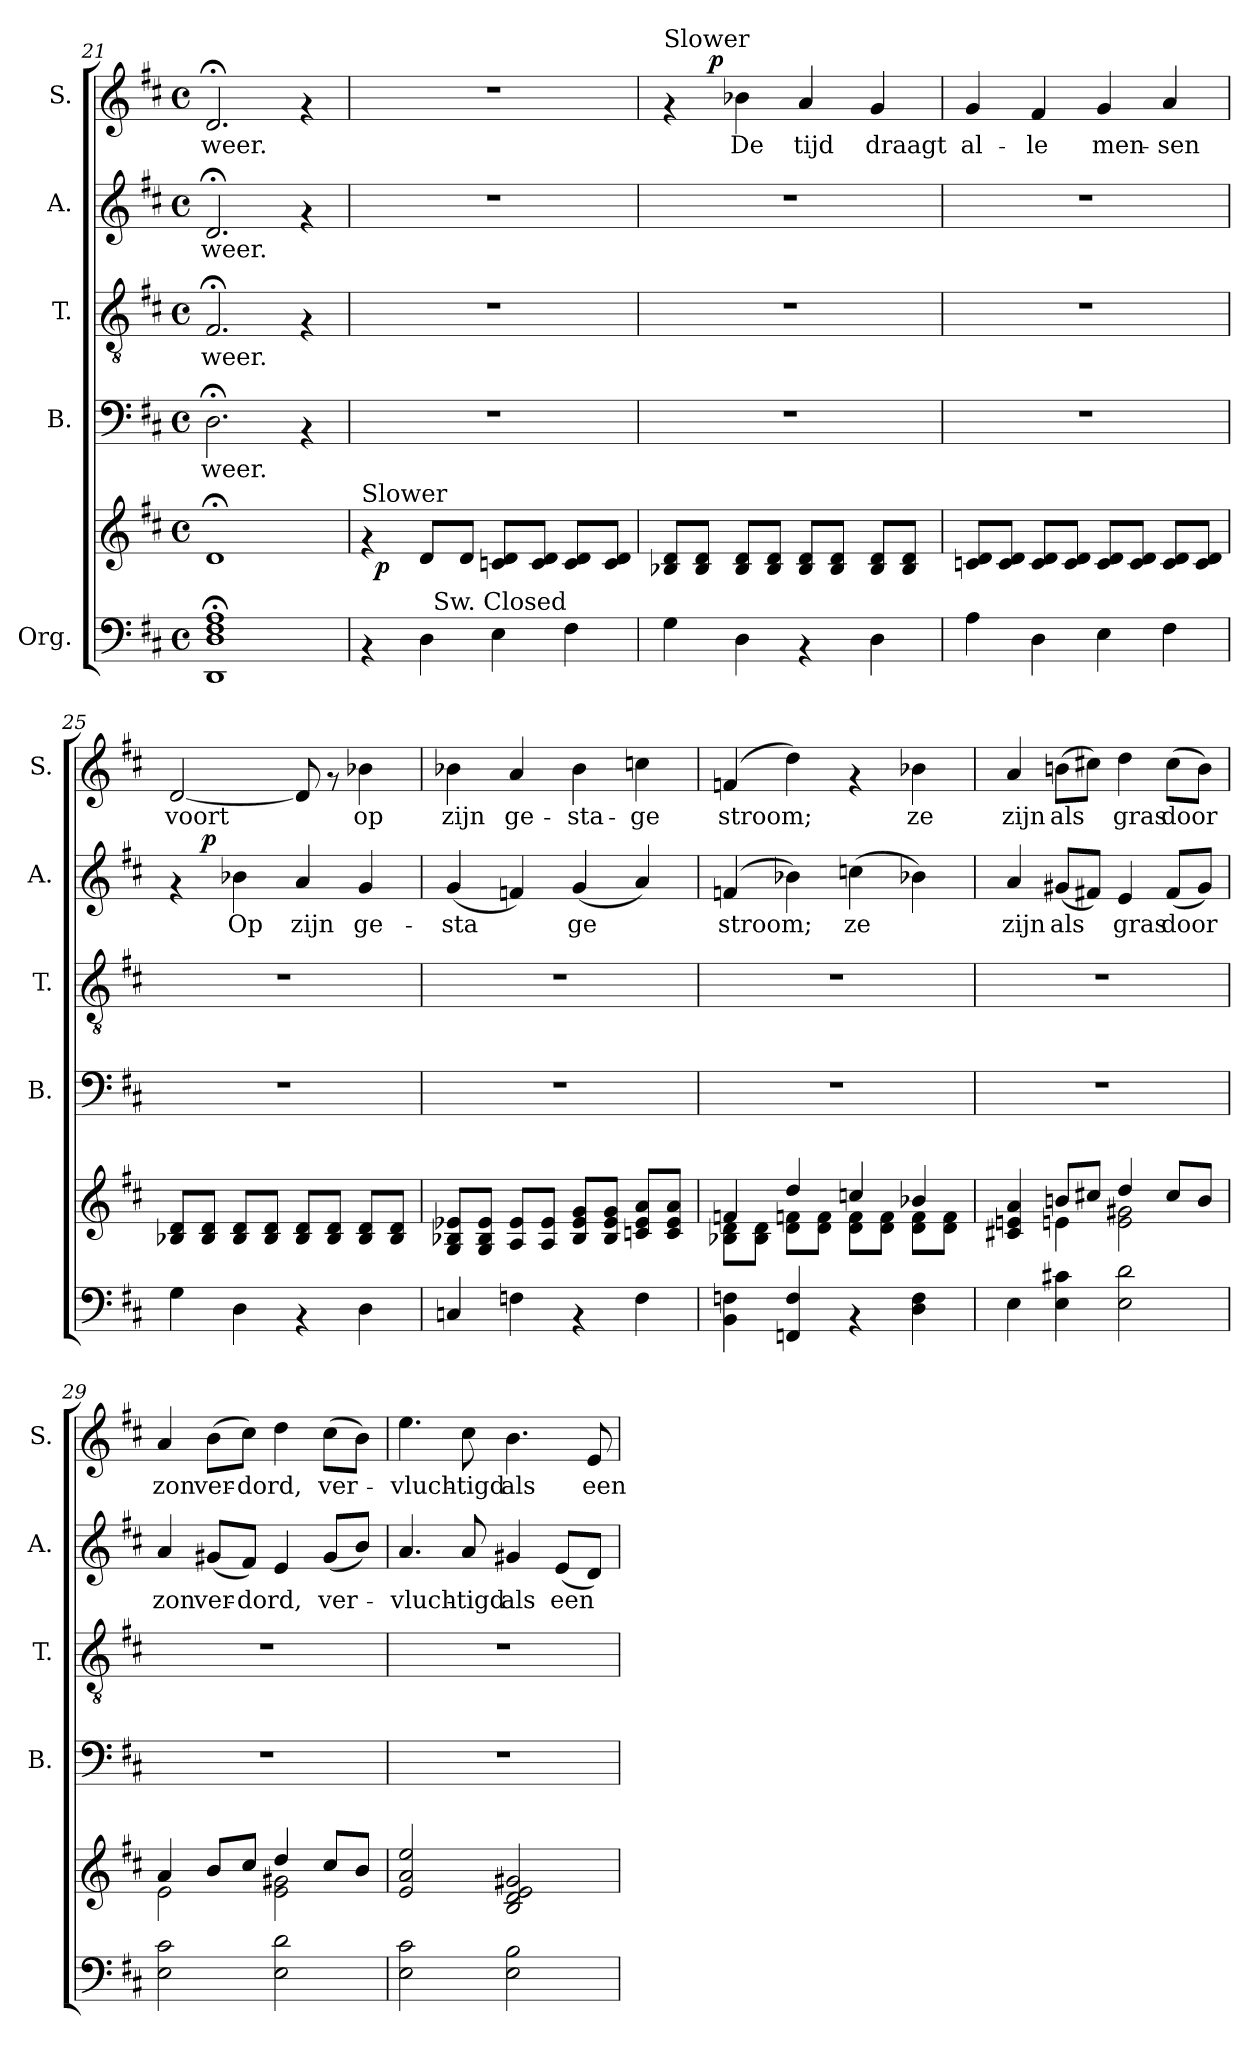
**kern	**kern	**dynam	**kern	**text	**kern	**text	**kern	**text	**dynam	**kern	**text	**dynam
*part5	*part5	*part5	*part4	*part4	*part3	*part3	*part2	*part2	*part2	*part1	*part1	*part1
*staff6	*staff5	*staff5/6	*staff4	*staff4	*staff3	*staff3	*staff2	*staff2	*staff2	*staff1	*staff1	*staff1
*I"Org.	*	*	*I"B.	*	*I"T.	*	*I"A.	*	*	*I"S.	*	*
*	*	*	*I'B.	*	*I'T.	*	*I'A.	*	*	*I'S.	*	*
*clefF4	*clefG2	*	*clefF4	*	*clefGv2	*	*clefG2	*	*	*clefG2	*	*
*k[f#c#]	*k[f#c#]	*	*k[f#c#]	*	*k[f#c#]	*	*k[f#c#]	*	*	*k[f#c#]	*	*
*D:	*D:	*	*D:	*	*D:	*	*D:	*	*	*D:	*	*
*M4/4	*M4/4	*	*M4/4	*	*M4/4	*	*M4/4	*	*	*M4/4	*	*
*met(c)	*met(c)	*	*met(c)	*	*met(c)	*	*met(c)	*	*	*met(c)	*	*
=21	=21	=21	=21	=21	=21	=21	=21	=21	=21	=21	=21	=21
!	!	!	!	!LO:LY:b	!	!LO:LY:b	!	!LO:LY:b	!	!	!LO:LY:b	!
1DD; 1D; 1F#; 1A;	1d;	.	2.D;<\	-weer.	2.F#;/	-weer.	2.d;/	-weer.	.	2.d;/	-weer.	.
.	.	.	4rAA	.	4rF	.	4rf	.	.	4rf	.	.
=22	=22	=22	=22	=22	=22	=22	=22	=22	=22	=22	=22	=22
*	*^	*	*	*	*	*	*	*	*	*	*	*
!	!LO:TX:a:t=Slower	!	!	!	!	!	!	!	!	!	!	!	!
*^	*	*	*	*	*	*	*	*	*	*	*	*	*
4rAA	4ryy	4rf	32ryy	.	1r	.	1r	.	1r	.	.	1r	.	.
!	!	!	!	!LO:DY:b	!	!	!	!	!	!	!	!	!	!
.	.	.	2ryy	p	.	.	.	.	.	.	.	.	.	.
4D\	32ryy	8d/L	.	.	.	.	.	.	.	.	.	.	.	.
!	!LO:TX:a:t=Sw. Closed	!	!	!	!	!	!	!	!	!	!	!	!	!
.	2ryy	.	.	.	.	.	.	.	.	.	.	.	.	.
.	.	8d/J	.	.	.	.	.	.	.	.	.	.	.	.
4E\	.	8cn/ 8d/L	.	.	.	.	.	.	.	.	.	.	.	.
.	.	.	4...ryy	.	.	.	.	.	.	.	.	.	.	.
.	.	8c/ 8d/J	.	.	.	.	.	.	.	.	.	.	.	.
4F#\	.	8c/ 8d/L	.	.	.	.	.	.	.	.	.	.	.	.
.	8..ryy	.	.	.	.	.	.	.	.	.	.	.	.	.
.	.	8c/ 8d/J	.	.	.	.	.	.	.	.	.	.	.	.
!!LO:LB:g=z
=23	=23	=23	=23	=23	=23	=23	=23	=23	=23	=23	=23	=23	=23	=23
*	*	*	*	*	*	*	*	*	*	*	*	*^	*	*
!	!	!	!	!	!	!	!	!	!	!	!	!LO:TX:a:t=Slower	!	!	!
*v	*v	*	*	*	*	*	*	*	*	*	*	*	*	*	*
*	*v	*v	*	*	*	*	*	*	*	*	*	*	*	*
4G\	8B-X/ 8d/L	.	1r	.	1r	.	1r	.	.	4rf	8ryy	.	.
.	8B-/ 8d/J	.	.	.	.	.	.	.	.	.	32ryy	.	.
!	!	!	!	!	!	!	!	!	!	!	!	!	!LO:DY:a
.	.	.	.	.	.	.	.	.	.	.	2ryy	.	p
!	!	!	!	!	!	!	!	!	!	!	!	!LO:LY:b	!
4D\	8B-/ 8d/L	.	.	.	.	.	.	.	.	4b-X\	.	De	.
.	8B-/ 8d/J	.	.	.	.	.	.	.	.	.	.	.	.
!	!	!	!	!	!	!	!	!	!	!	!	!LO:LY:b	!
4rAA	8B-/ 8d/L	.	.	.	.	.	.	.	.	4a/	.	tijd	.
.	8B-/ 8d/J	.	.	.	.	.	.	.	.	.	.	.	.
.	.	.	.	.	.	.	.	.	.	.	4ryy	.	.
!	!	!	!	!	!	!	!	!	!	!	!	!LO:LY:b	!
4D\	8B-/ 8d/L	.	.	.	.	.	.	.	.	4g/	.	draagt	.
.	8B-/ 8d/J	.	.	.	.	.	.	.	.	.	.	.	.
.	.	.	.	.	.	.	.	.	.	.	16.ryy	.	.
=24	=24	=24	=24	=24	=24	=24	=24	=24	=24	=24	=24	=24	=24
!	!	!	!	!	!	!	!	!	!	!	!	!LO:LY:b	!
*	*	*	*	*	*	*	*	*	*	*v	*v	*	*
4A\	8cn/ 8d/L	.	1r	.	1r	.	1r	.	.	4g/	al-	.
.	8c/ 8d/J	.	.	.	.	.	.	.	.	.	.	.
!	!	!	!	!	!	!	!	!	!	!	!LO:LY:b	!
4D\	8c/ 8d/L	.	.	.	.	.	.	.	.	4f#/	-le	.
.	8c/ 8d/J	.	.	.	.	.	.	.	.	.	.	.
!	!	!	!	!	!	!	!	!	!	!	!LO:LY:b	!
4E\	8c/ 8d/L	.	.	.	.	.	.	.	.	4g/	men-	.
.	8c/ 8d/J	.	.	.	.	.	.	.	.	.	.	.
!	!	!	!	!	!	!	!	!	!	!	!LO:LY:b	!
4F#\	8c/ 8d/L	.	.	.	.	.	.	.	.	4a/	-sen	.
.	8c/ 8d/J	.	.	.	.	.	.	.	.	.	.	.
=25	=25	=25	=25	=25	=25	=25	=25	=25	=25	=25	=25	=25
!	!	!	!	!	!	!	!	!	!	!	!LO:LY:b	!
*	*	*	*	*	*	*	*^	*	*	*	*	*
4G\	8B-X/ 8d/L	.	1r	.	1r	.	4rf	8ryy	.	.	[<2d/	voort	.
!	!	!	!	!	!	!	!	!	!	!LO:DY:a	!	!	!
.	8B-/ 8d/J	.	.	.	.	.	.	2..ryy	.	p	.	.	.
!	!	!	!	!	!	!	!	!	!LO:LY:b	!	!	!	!
4D\	8B-/ 8d/L	.	.	.	.	.	4b-X\	.	Op	.	.	.	.
.	8B-/ 8d/J	.	.	.	.	.	.	.	.	.	.	.	.
!	!	!	!	!	!	!	!	!	!LO:LY:b	!	!	!	!
4rAA	8B-/ 8d/L	.	.	.	.	.	4a/	.	zijn	.	8d/]	.	.
.	8B-/ 8d/J	.	.	.	.	.	.	.	.	.	8rf	.	.
!	!	!	!	!	!	!	!	!	!LO:LY:b	!	!	!LO:LY:b	!
4D\	8B-/ 8d/L	.	.	.	.	.	4g/	.	ge-	.	4b-X\	op	.
.	8B-/ 8d/J	.	.	.	.	.	.	.	.	.	.	.	.
!!LO:PB:g=z
=26	=26	=26	=26	=26	=26	=26	=26	=26	=26	=26	=26	=26	=26
!	!	!	!	!	!	!	!	!	!LO:LY:b	!	!	!LO:LY:b	!
*	*	*	*	*	*	*	*v	*v	*	*	*	*	*
4Cn/	8G/ 8B-X/ 8e-X/L	.	1r	.	1r	.	(<4g/	-sta	.	4b-X\	zijn	.
.	8G/ 8B-/ 8e-/J	.	.	.	.	.	.	.	.	.	.	.
!	!	!	!	!	!	!	!	!	!	!	!LO:LY:b	!
4Fn\	8A/ 8e-/L	.	.	.	.	.	4fn/)	.	.	4a/	ge-	.
.	8A/ 8e-/J	.	.	.	.	.	.	.	.	.	.	.
!	!	!	!	!	!	!	!	!LO:LY:b	!	!	!LO:LY:b	!
4rAA	8B-/ 8e-/ 8g/L	.	.	.	.	.	(<4g/	ge	.	4b-\	-sta-	.
.	8B-/ 8e-/ 8g/J	.	.	.	.	.	.	.	.	.	.	.
!	!	!	!	!	!	!	!	!	!	!	!LO:LY:b	!
4F\	8cn/ 8e-/ 8a/L	.	.	.	.	.	4a/)	.	.	4ccn\	-ge	.
.	8c/ 8e-/ 8a/J	.	.	.	.	.	.	.	.	.	.	.
=27	=27	=27	=27	=27	=27	=27	=27	=27	=27	=27	=27	=27
*	*^	*	*	*	*	*	*	*	*	*	*	*
!	!	!	!	!	!	!	!	!	!LO:LY:b	!	!	!LO:LY:b	!
4BB\ 4Fn\	4fn/	8B-X\ 8d\L	.	1r	.	1r	.	(<4fn/	stroom;	.	(<4fn/	stroom;	.
.	.	8B-\ 8d\J	.	.	.	.	.	.	.	.	.	.	.
4FFn/ 4F/	4dd/	8d\ 8fn\L	.	.	.	.	.	4b-X\)	.	.	4dd\)	.	.
.	.	8d\ 8f\J	.	.	.	.	.	.	.	.	.	.	.
!	!	!	!	!	!	!	!	!	!LO:LY:b	!	!	!	!
4rAA	4ccn/	8d\ 8f\L	.	.	.	.	.	(>4ccn\	ze	.	4rf	.	.
.	.	8d\ 8f\J	.	.	.	.	.	.	.	.	.	.	.
!	!	!	!	!	!	!	!	!	!	!	!	!LO:LY:b	!
4D\ 4F\	4b-X/	8d\ 8f\L	.	.	.	.	.	4b-X\)	.	.	4b-X\	ze	.
.	.	8d\ 8f\J	.	.	.	.	.	.	.	.	.	.	.
=28	=28	=28	=28	=28	=28	=28	=28	=28	=28	=28	=28	=28	=28
!	!	!	!	!	!	!	!	!	!LO:LY:b	!	!	!LO:LY:b	!
4E\	4c#X/ 4en/ 4a/	4ryy	.	1r	.	1r	.	4a/	zijn	.	4a/	zijn	.
!	!	!	!	!	!	!	!	!	!LO:LY:b	!	!	!LO:LY:b	!
4E\ 4c#X\	8bn/L	4en\	.	.	.	.	.	(<8g#X/L	als	.	(>8bn\L	als	.
.	8cc#X/J	.	.	.	.	.	.	8f#X/J)	.	.	8cc#X\J)	.	.
!	!	!	!	!	!	!	!	!	!LO:LY:b	!	!	!LO:LY:b	!
2E\ 2d\	4dd/	2e\ 2g#X\	.	.	.	.	.	4e/	gras	.	4dd\	gras	.
!	!	!	!	!	!	!	!	!	!LO:LY:b	!	!	!LO:LY:b	!
.	8cc#/L	.	.	.	.	.	.	(<8f#/L	door	.	(>8cc#\L	door	.
.	8b/J	.	.	.	.	.	.	8g#/J)	.	.	8b\J)	.	.
!!LO:LB:g=z
=29	=29	=29	=29	=29	=29	=29	=29	=29	=29	=29	=29	=29	=29
!	!	!	!	!	!	!	!	!	!LO:LY:b	!	!	!LO:LY:b	!
2E\ 2c#\	4a/	2e\	.	1r	.	1r	.	4a/	zon	.	4a/	zon	.
!	!	!	!	!	!	!	!	!	!LO:LY:b	!	!	!LO:LY:b	!
.	8b/L	.	.	.	.	.	.	(<8g#X/L	ver-	.	(>8b\L	ver-	.
!	!	!	!	!	!	!	!	!	!LO:LY:b	!	!	!LO:LY:b	!
.	8cc#/J	.	.	.	.	.	.	8f#/J)	-dord,	.	8cc#\J)	-dord,	.
2E\ 2d\	4dd/	2e\ 2g#X\	.	.	.	.	.	4e/	.	.	4dd\	.	.
!	!	!	!	!	!	!	!	!	!LO:LY:b	!	!	!LO:LY:b	!
.	8cc#/L	.	.	.	.	.	.	(<8g#/L	ver-	.	(>8cc#\L	ver-	.
.	8b/J	.	.	.	.	.	.	8b/J)	.	.	8b\J)	.	.
*	*v	*v	*	*	*	*	*	*	*	*	*	*	*
=30	=30	=30	=30	=30	=30	=30	=30	=30	=30	=30	=30	=30
!	!	!	!	!	!	!	!	!LO:LY:b	!	!	!LO:LY:b	!
2E\ 2c#\	2e/ 2a/ 2ee/	.	1r	.	1r	.	4.a/	-vluch-	.	4.ee\	-vluch-	.
!	!	!	!	!	!	!	!	!LO:LY:b	!	!	!LO:LY:b	!
.	.	.	.	.	.	.	8a/	-tigd	.	8cc#\	-tigd	.
!	!	!	!	!	!	!	!	!LO:LY:b	!	!	!LO:LY:b	!
2E\ 2B\	2B/ 2d/ 2e/ 2g#X/	.	.	.	.	.	4g#X/	als	.	4.b\	als	.
!	!	!	!	!	!	!	!	!LO:LY:b	!	!	!	!
.	.	.	.	.	.	.	(<8e/L	een	.	.	.	.
!	!	!	!	!	!	!	!	!	!	!	!LO:LY:b	!
.	.	.	.	.	.	.	8d/J)	.	.	8e/	een	.
=	=	=	=	=	=	=	=	=	=	=	=	=
*-	*-	*-	*-	*-	*-	*-	*-	*-	*-	*-	*-	*-
